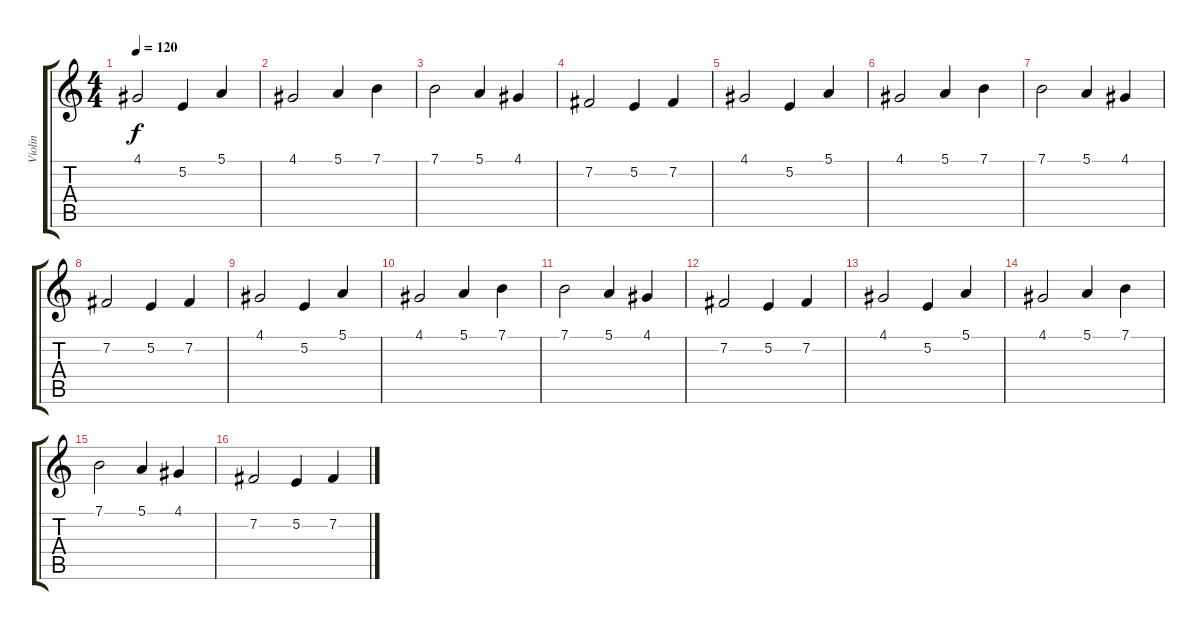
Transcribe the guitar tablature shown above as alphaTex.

\track ("Violin" "Violin") {instrument violin}
\staff {score tabs}
\tuning (E4 B3 G3 D3 A2 E2) {hide}
\ts (4 4)
\tempo 120
\clef g2
\ks c
4.1.2{dy f} 5.2.4 5.1.4 |
4.1.2 5.1.4 7.1.4 |
7.1.2 5.1.4 4.1.4 |
7.2.2 5.2.4 7.2.4 |
4.1.2 5.2.4 5.1.4 |
4.1.2 5.1.4 7.1.4 |
7.1.2 5.1.4 4.1.4 |
7.2.2 5.2.4 7.2.4 |
4.1.2 5.2.4 5.1.4 |
4.1.2 5.1.4 7.1.4 |
7.1.2 5.1.4 4.1.4 |
7.2.2 5.2.4 7.2.4 |
4.1.2 5.2.4 5.1.4 |
4.1.2 5.1.4 7.1.4 |
7.1.2 5.1.4 4.1.4 |
7.2.2 5.2.4 7.2.4
